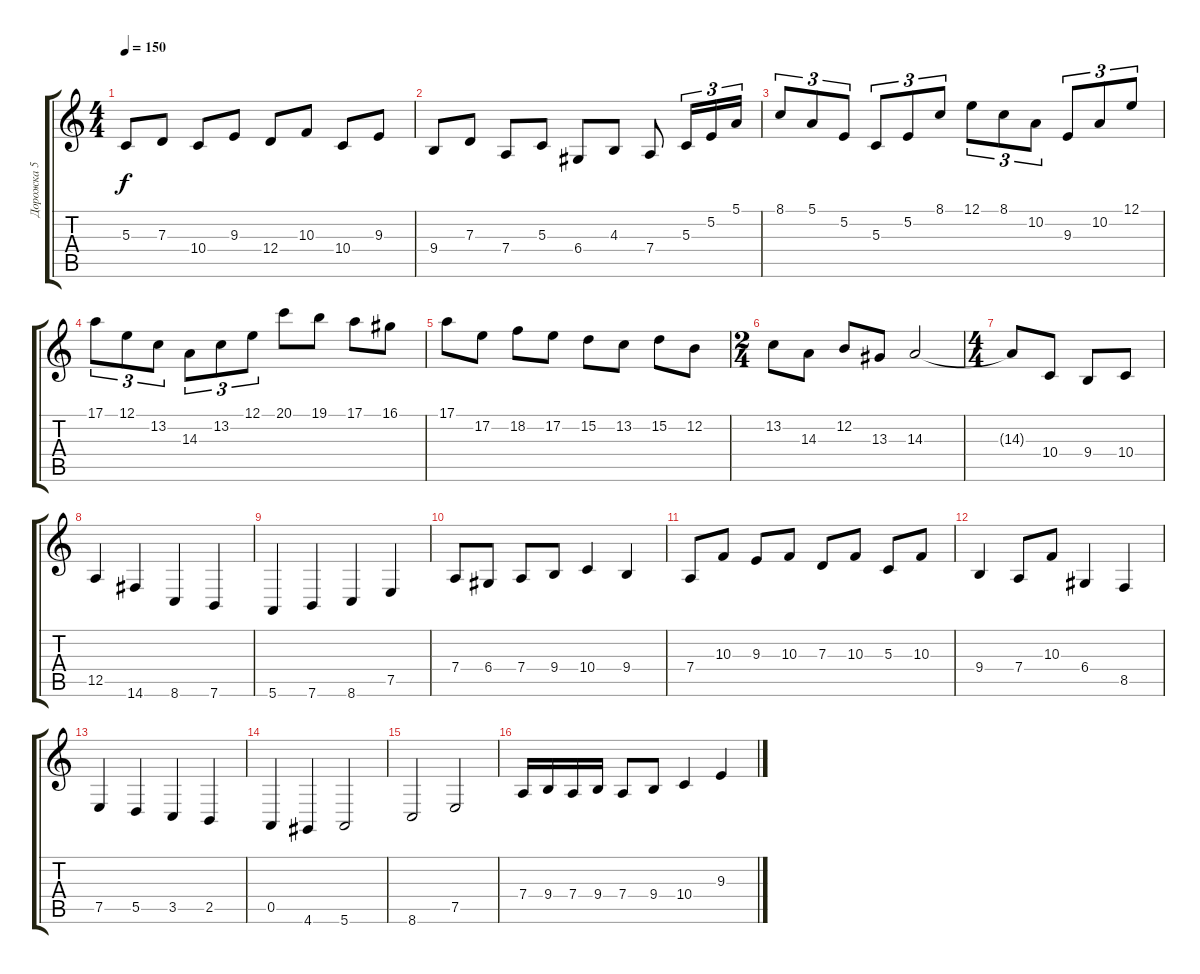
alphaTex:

\track ("Дорожка 5" "Дорожка 5") {instrument violin}
\staff {score tabs}
\tuning (E4 B3 G3 D3 A2 E2) {hide}
\ts (4 4)
\tempo 150
\clef g2
\ks c
5.3{t}.8{dy f} 7.3.8 10.4.8 9.3.8 12.4.8 10.3.8 10.4.8 9.3.8 |
9.4.8 7.3.8 7.4.8 5.3.8 6.4.8 4.3.8 7.4.8 5.3.16{tu (3 2)} 5.2.16{tu (3 2)} 5.1.16{tu (3 2)} |
8.1.8{tu (3 2)} 5.1.8{tu (3 2)} 5.2.8{tu (3 2)} 5.3.8{tu (3 2)} 5.2.8{tu (3 2)} 8.1.8{tu (3 2)} 12.1.8{tu (3 2)} 8.1.8{tu (3 2)} 10.2.8{tu (3 2)} 9.3.8{tu (3 2)} 10.2.8{tu (3 2)} 12.1.8{tu (3 2)} |
17.1.8{tu (3 2)} 12.1.8{tu (3 2)} 13.2.8{tu (3 2)} 14.3.8{tu (3 2)} 13.2.8{tu (3 2)} 12.1.8{tu (3 2)} 20.1.8 19.1.8 17.1.8 16.1.8 |
17.1.8 17.2.8 18.2.8 17.2.8 15.2.8 13.2.8 15.2.8 12.2.8 |
\ts (2 4)
13.2.8 14.3.8 12.2.8 13.3.8 14.3.2 |
\ts (4 4)
14.3{t}.8 10.4.8 9.4.8 10.4.8 |
12.5.4 14.6.4 8.6.4 7.6.4 |
5.6.4 7.6.4 8.6.4 7.5.4 |
7.4.8 6.4.8 7.4.8 9.4.8 10.4.4 9.4.4 |
7.4.8 10.3.8 9.3.8 10.3.8 7.3.8 10.3.8 5.3.8 10.3.8 |
9.4.4 7.4.8 10.3.8 6.4.4 8.5.4 |
7.5.4 5.5.4 3.5.4 2.5.4 |
0.5.4 4.6.4 5.6.2 |
8.6.2 7.5.2 |
7.4.16 9.4.16 7.4.16 9.4.16 7.4.8 9.4.8 10.4.4 9.3.4
